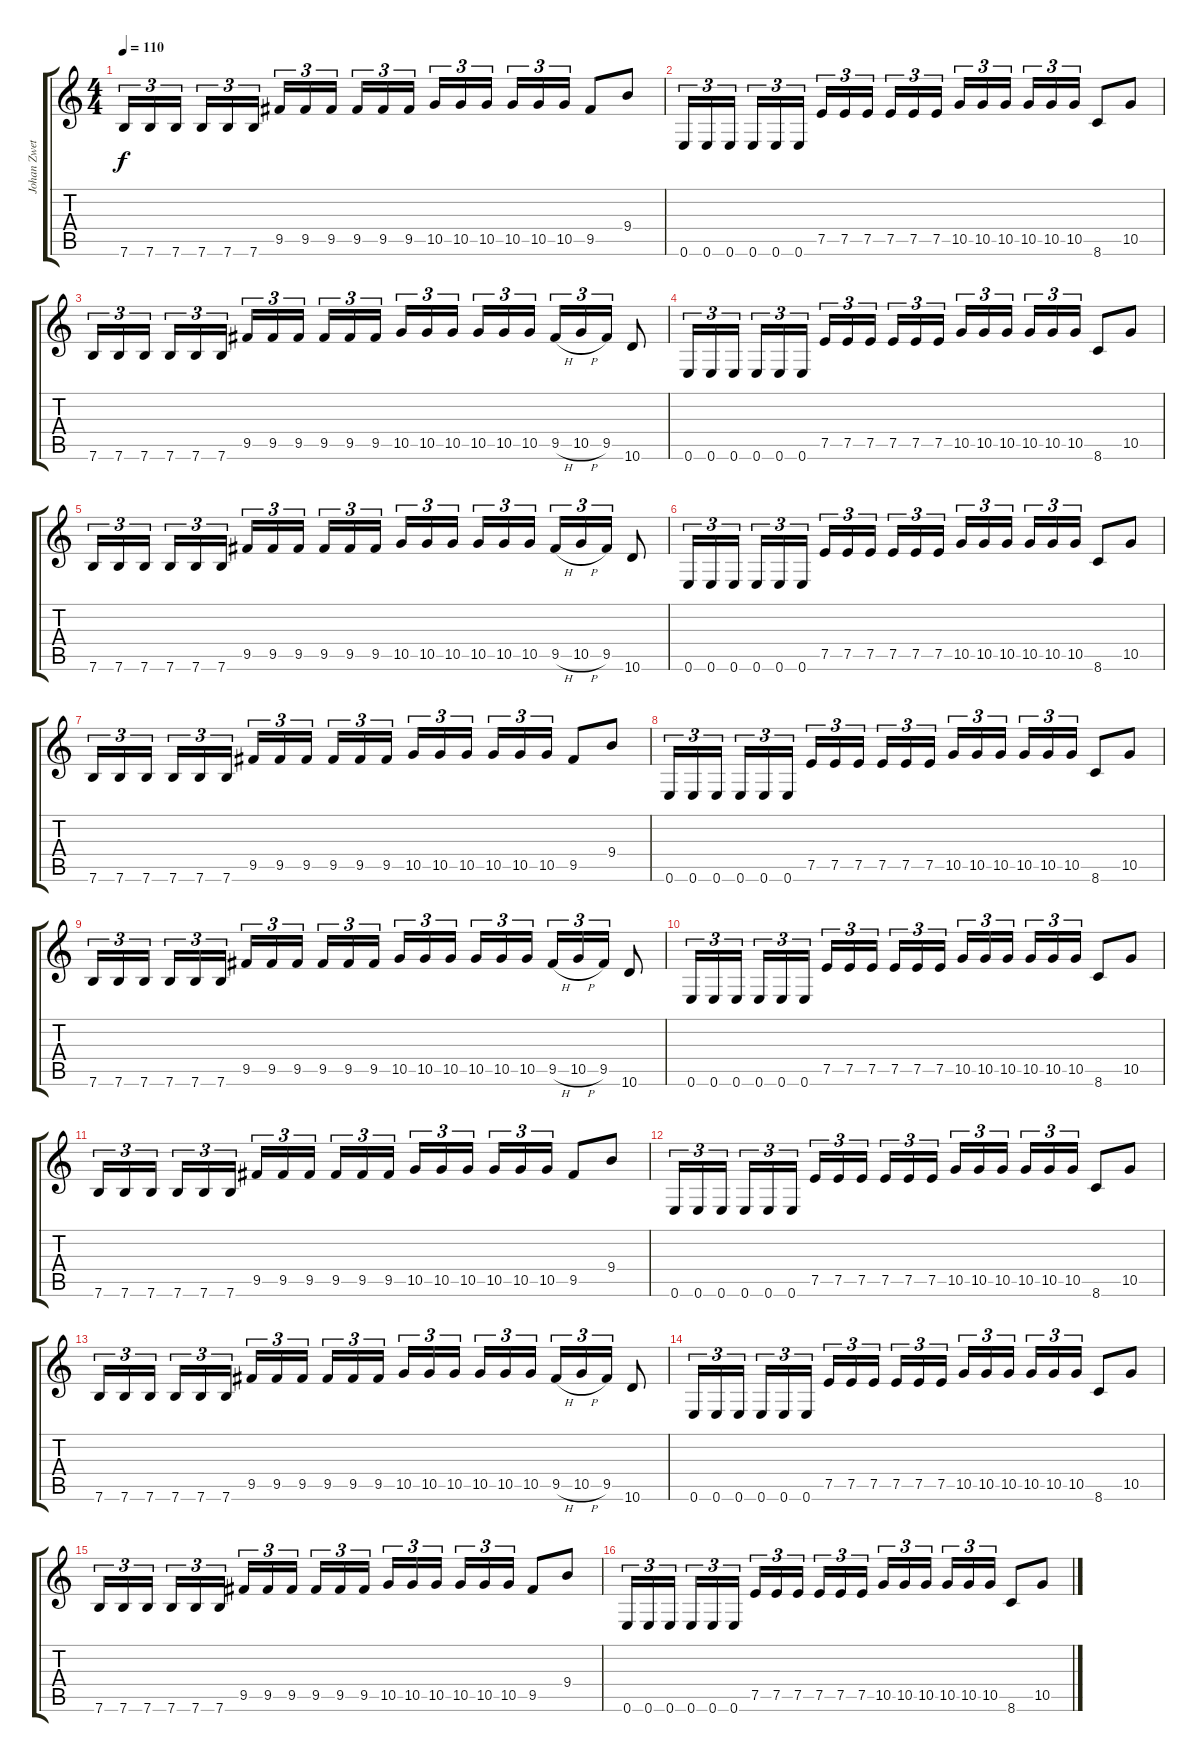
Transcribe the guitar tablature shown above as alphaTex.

\track ("Johan Zwetsloot" "Johan Zwet") {instrument overdrivenguitar}
\staff {score tabs}
\tuning (E4 B3 G3 D3 A2 E2) {hide}
\ts (4 4)
\tempo 110
\clef g2
\ks c
7.6.16{tu (3 2) dy f} 7.6.16{tu (3 2)} 7.6.16{tu (3 2) beam splitsecondary} 7.6.16{tu (3 2)} 7.6.16{tu (3 2)} 7.6.16{tu (3 2)} 9.5.16{tu (3 2)} 9.5.16{tu (3 2)} 9.5.16{tu (3 2) beam splitsecondary} 9.5.16{tu (3 2)} 9.5.16{tu (3 2)} 9.5.16{tu (3 2)} 10.5.16{tu (3 2)} 10.5.16{tu (3 2)} 10.5.16{tu (3 2) beam splitsecondary} 10.5.16{tu (3 2)} 10.5.16{tu (3 2)} 10.5.16{tu (3 2)} 9.5.8 9.4.8 |
0.6.16{tu (3 2)} 0.6.16{tu (3 2)} 0.6.16{tu (3 2) beam splitsecondary} 0.6.16{tu (3 2)} 0.6.16{tu (3 2)} 0.6.16{tu (3 2)} 7.5.16{tu (3 2)} 7.5.16{tu (3 2)} 7.5.16{tu (3 2) beam splitsecondary} 7.5.16{tu (3 2)} 7.5.16{tu (3 2)} 7.5.16{tu (3 2)} 10.5.16{tu (3 2)} 10.5.16{tu (3 2)} 10.5.16{tu (3 2) beam splitsecondary} 10.5.16{tu (3 2)} 10.5.16{tu (3 2)} 10.5.16{tu (3 2)} 8.6.8 10.5.8 |
7.6.16{tu (3 2)} 7.6.16{tu (3 2)} 7.6.16{tu (3 2) beam splitsecondary} 7.6.16{tu (3 2)} 7.6.16{tu (3 2)} 7.6.16{tu (3 2)} 9.5.16{tu (3 2)} 9.5.16{tu (3 2)} 9.5.16{tu (3 2) beam splitsecondary} 9.5.16{tu (3 2)} 9.5.16{tu (3 2)} 9.5.16{tu (3 2)} 10.5.16{tu (3 2)} 10.5.16{tu (3 2)} 10.5.16{tu (3 2) beam splitsecondary} 10.5.16{tu (3 2)} 10.5.16{tu (3 2)} 10.5.16{tu (3 2)} 9.5{h}.16{tu (3 2)} 10.5{h}.16{tu (3 2)} 9.5.16{tu (3 2)} 10.6.8 |
0.6.16{tu (3 2)} 0.6.16{tu (3 2)} 0.6.16{tu (3 2) beam splitsecondary} 0.6.16{tu (3 2)} 0.6.16{tu (3 2)} 0.6.16{tu (3 2)} 7.5.16{tu (3 2)} 7.5.16{tu (3 2)} 7.5.16{tu (3 2) beam splitsecondary} 7.5.16{tu (3 2)} 7.5.16{tu (3 2)} 7.5.16{tu (3 2)} 10.5.16{tu (3 2)} 10.5.16{tu (3 2)} 10.5.16{tu (3 2) beam splitsecondary} 10.5.16{tu (3 2)} 10.5.16{tu (3 2)} 10.5.16{tu (3 2)} 8.6.8 10.5.8 |
7.6.16{tu (3 2)} 7.6.16{tu (3 2)} 7.6.16{tu (3 2) beam splitsecondary} 7.6.16{tu (3 2)} 7.6.16{tu (3 2)} 7.6.16{tu (3 2)} 9.5.16{tu (3 2)} 9.5.16{tu (3 2)} 9.5.16{tu (3 2) beam splitsecondary} 9.5.16{tu (3 2)} 9.5.16{tu (3 2)} 9.5.16{tu (3 2)} 10.5.16{tu (3 2)} 10.5.16{tu (3 2)} 10.5.16{tu (3 2) beam splitsecondary} 10.5.16{tu (3 2)} 10.5.16{tu (3 2)} 10.5.16{tu (3 2)} 9.5{h}.16{tu (3 2)} 10.5{h}.16{tu (3 2)} 9.5.16{tu (3 2)} 10.6.8 |
0.6.16{tu (3 2)} 0.6.16{tu (3 2)} 0.6.16{tu (3 2) beam splitsecondary} 0.6.16{tu (3 2)} 0.6.16{tu (3 2)} 0.6.16{tu (3 2)} 7.5.16{tu (3 2)} 7.5.16{tu (3 2)} 7.5.16{tu (3 2) beam splitsecondary} 7.5.16{tu (3 2)} 7.5.16{tu (3 2)} 7.5.16{tu (3 2)} 10.5.16{tu (3 2)} 10.5.16{tu (3 2)} 10.5.16{tu (3 2) beam splitsecondary} 10.5.16{tu (3 2)} 10.5.16{tu (3 2)} 10.5.16{tu (3 2)} 8.6.8 10.5.8 |
7.6.16{tu (3 2)} 7.6.16{tu (3 2)} 7.6.16{tu (3 2) beam splitsecondary} 7.6.16{tu (3 2)} 7.6.16{tu (3 2)} 7.6.16{tu (3 2)} 9.5.16{tu (3 2)} 9.5.16{tu (3 2)} 9.5.16{tu (3 2) beam splitsecondary} 9.5.16{tu (3 2)} 9.5.16{tu (3 2)} 9.5.16{tu (3 2)} 10.5.16{tu (3 2)} 10.5.16{tu (3 2)} 10.5.16{tu (3 2) beam splitsecondary} 10.5.16{tu (3 2)} 10.5.16{tu (3 2)} 10.5.16{tu (3 2)} 9.5.8 9.4.8 |
0.6.16{tu (3 2) volume 14} 0.6.16{tu (3 2)} 0.6.16{tu (3 2) beam splitsecondary} 0.6.16{tu (3 2)} 0.6.16{tu (3 2)} 0.6.16{tu (3 2)} 7.5.16{tu (3 2)} 7.5.16{tu (3 2)} 7.5.16{tu (3 2) beam splitsecondary} 7.5.16{tu (3 2)} 7.5.16{tu (3 2)} 7.5.16{tu (3 2)} 10.5.16{tu (3 2)} 10.5.16{tu (3 2)} 10.5.16{tu (3 2) beam splitsecondary} 10.5.16{tu (3 2)} 10.5.16{tu (3 2)} 10.5.16{tu (3 2)} 8.6.8 10.5.8 |
7.6.16{tu (3 2)} 7.6.16{tu (3 2)} 7.6.16{tu (3 2) beam splitsecondary} 7.6.16{tu (3 2)} 7.6.16{tu (3 2)} 7.6.16{tu (3 2)} 9.5.16{tu (3 2)} 9.5.16{tu (3 2)} 9.5.16{tu (3 2) beam splitsecondary} 9.5.16{tu (3 2)} 9.5.16{tu (3 2)} 9.5.16{tu (3 2)} 10.5.16{tu (3 2)} 10.5.16{tu (3 2)} 10.5.16{tu (3 2) beam splitsecondary} 10.5.16{tu (3 2)} 10.5.16{tu (3 2)} 10.5.16{tu (3 2)} 9.5{h}.16{tu (3 2)} 10.5{h}.16{tu (3 2)} 9.5.16{tu (3 2)} 10.6.8 |
0.6.16{tu (3 2)} 0.6.16{tu (3 2)} 0.6.16{tu (3 2) beam splitsecondary} 0.6.16{tu (3 2)} 0.6.16{tu (3 2)} 0.6.16{tu (3 2)} 7.5.16{tu (3 2)} 7.5.16{tu (3 2)} 7.5.16{tu (3 2) beam splitsecondary} 7.5.16{tu (3 2)} 7.5.16{tu (3 2)} 7.5.16{tu (3 2)} 10.5.16{tu (3 2)} 10.5.16{tu (3 2)} 10.5.16{tu (3 2) beam splitsecondary} 10.5.16{tu (3 2)} 10.5.16{tu (3 2)} 10.5.16{tu (3 2)} 8.6.8 10.5.8 |
7.6.16{tu (3 2)} 7.6.16{tu (3 2)} 7.6.16{tu (3 2) beam splitsecondary} 7.6.16{tu (3 2)} 7.6.16{tu (3 2)} 7.6.16{tu (3 2)} 9.5.16{tu (3 2)} 9.5.16{tu (3 2)} 9.5.16{tu (3 2) beam splitsecondary} 9.5.16{tu (3 2)} 9.5.16{tu (3 2)} 9.5.16{tu (3 2)} 10.5.16{tu (3 2)} 10.5.16{tu (3 2)} 10.5.16{tu (3 2) beam splitsecondary} 10.5.16{tu (3 2)} 10.5.16{tu (3 2)} 10.5.16{tu (3 2)} 9.5.8 9.4.8 |
0.6.16{tu (3 2)} 0.6.16{tu (3 2)} 0.6.16{tu (3 2) beam splitsecondary} 0.6.16{tu (3 2)} 0.6.16{tu (3 2)} 0.6.16{tu (3 2)} 7.5.16{tu (3 2)} 7.5.16{tu (3 2)} 7.5.16{tu (3 2) beam splitsecondary} 7.5.16{tu (3 2)} 7.5.16{tu (3 2)} 7.5.16{tu (3 2)} 10.5.16{tu (3 2)} 10.5.16{tu (3 2)} 10.5.16{tu (3 2) beam splitsecondary} 10.5.16{tu (3 2)} 10.5.16{tu (3 2)} 10.5.16{tu (3 2)} 8.6.8 10.5.8 |
7.6.16{tu (3 2)} 7.6.16{tu (3 2)} 7.6.16{tu (3 2) beam splitsecondary} 7.6.16{tu (3 2)} 7.6.16{tu (3 2)} 7.6.16{tu (3 2)} 9.5.16{tu (3 2)} 9.5.16{tu (3 2)} 9.5.16{tu (3 2) beam splitsecondary} 9.5.16{tu (3 2)} 9.5.16{tu (3 2)} 9.5.16{tu (3 2)} 10.5.16{tu (3 2)} 10.5.16{tu (3 2)} 10.5.16{tu (3 2) beam splitsecondary} 10.5.16{tu (3 2)} 10.5.16{tu (3 2)} 10.5.16{tu (3 2)} 9.5{h}.16{tu (3 2)} 10.5{h}.16{tu (3 2)} 9.5.16{tu (3 2)} 10.6.8 |
0.6.16{tu (3 2)} 0.6.16{tu (3 2)} 0.6.16{tu (3 2) beam splitsecondary} 0.6.16{tu (3 2)} 0.6.16{tu (3 2)} 0.6.16{tu (3 2)} 7.5.16{tu (3 2)} 7.5.16{tu (3 2)} 7.5.16{tu (3 2) beam splitsecondary} 7.5.16{tu (3 2)} 7.5.16{tu (3 2)} 7.5.16{tu (3 2)} 10.5.16{tu (3 2)} 10.5.16{tu (3 2)} 10.5.16{tu (3 2) beam splitsecondary} 10.5.16{tu (3 2)} 10.5.16{tu (3 2)} 10.5.16{tu (3 2)} 8.6.8 10.5.8 |
7.6.16{tu (3 2)} 7.6.16{tu (3 2)} 7.6.16{tu (3 2) beam splitsecondary} 7.6.16{tu (3 2)} 7.6.16{tu (3 2)} 7.6.16{tu (3 2)} 9.5.16{tu (3 2)} 9.5.16{tu (3 2)} 9.5.16{tu (3 2) beam splitsecondary} 9.5.16{tu (3 2)} 9.5.16{tu (3 2)} 9.5.16{tu (3 2)} 10.5.16{tu (3 2)} 10.5.16{tu (3 2)} 10.5.16{tu (3 2) beam splitsecondary} 10.5.16{tu (3 2)} 10.5.16{tu (3 2)} 10.5.16{tu (3 2)} 9.5.8 9.4.8 |
0.6.16{tu (3 2)} 0.6.16{tu (3 2)} 0.6.16{tu (3 2) beam splitsecondary} 0.6.16{tu (3 2)} 0.6.16{tu (3 2)} 0.6.16{tu (3 2)} 7.5.16{tu (3 2)} 7.5.16{tu (3 2)} 7.5.16{tu (3 2) beam splitsecondary} 7.5.16{tu (3 2)} 7.5.16{tu (3 2)} 7.5.16{tu (3 2)} 10.5.16{tu (3 2)} 10.5.16{tu (3 2)} 10.5.16{tu (3 2) beam splitsecondary} 10.5.16{tu (3 2)} 10.5.16{tu (3 2)} 10.5.16{tu (3 2)} 8.6.8 10.5.8
